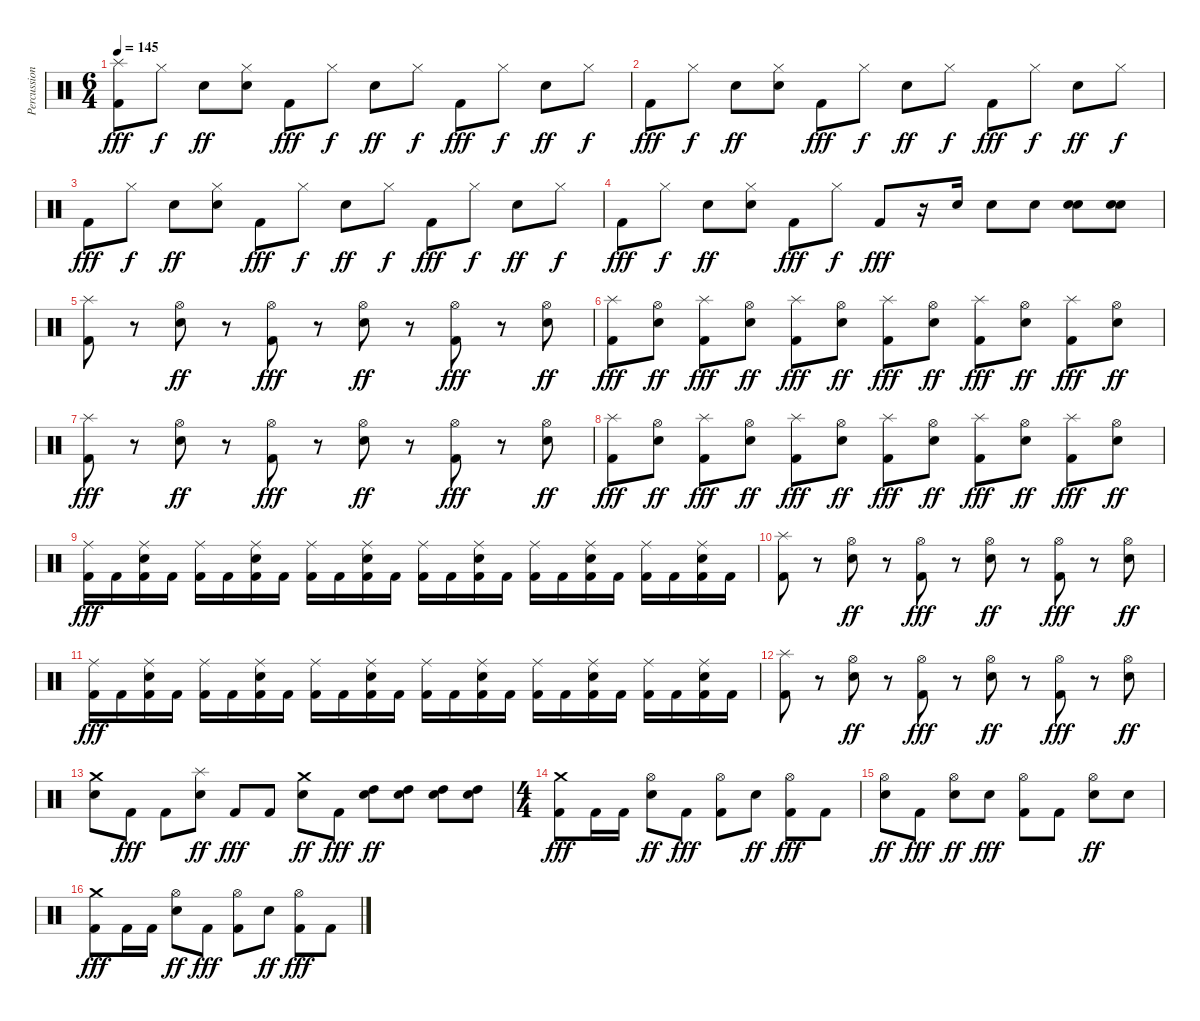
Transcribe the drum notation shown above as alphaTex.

\track ("Percussion" "Percussion") {instrument percussion}
\staff {score}
\articulation defaults
\ts (6 4)
\tempo 145
\clef neutral
\ks c
("Splash (hit)" "Kick (hit) 2").8{dy fff} "Hi-Hat (closed)".8{dy f} "Snare (hit) 2".8{dy ff} ("Hi-Hat (closed)" "Snare (hit) 2").8 "Kick (hit) 2".8{dy fff} "Hi-Hat (closed)".8{dy f} "Snare (hit) 2".8{dy ff} "Hi-Hat (closed)".8{dy f} "Kick (hit) 2".8{dy fff} "Hi-Hat (closed)".8{dy f} "Snare (hit) 2".8{dy ff} "Hi-Hat (closed)".8{dy f} |
"Kick (hit) 2".8{dy fff} "Hi-Hat (closed)".8{dy f} "Snare (hit) 2".8{dy ff} ("Hi-Hat (closed)" "Snare (hit) 2").8 "Kick (hit) 2".8{dy fff} "Hi-Hat (closed)".8{dy f} "Snare (hit) 2".8{dy ff} "Hi-Hat (closed)".8{dy f} "Kick (hit) 2".8{dy fff} "Hi-Hat (closed)".8{dy f} "Snare (hit) 2".8{dy ff} "Hi-Hat (closed)".8{dy f} |
"Kick (hit) 2".8{dy fff} "Hi-Hat (closed)".8{dy f} "Snare (hit) 2".8{dy ff} ("Hi-Hat (closed)" "Snare (hit) 2").8 "Kick (hit) 2".8{dy fff} "Hi-Hat (closed)".8{dy f} "Snare (hit) 2".8{dy ff} "Hi-Hat (closed)".8{dy f} "Kick (hit) 2".8{dy fff} "Hi-Hat (closed)".8{dy f} "Snare (hit) 2".8{dy ff} "Hi-Hat (closed)".8{dy f} |
"Kick (hit) 2".8{dy fff} "Hi-Hat (closed)".8{dy f} "Snare (hit) 2".8{dy ff} ("Hi-Hat (closed)" "Snare (hit) 2").8 "Kick (hit) 2".8{dy fff} "Hi-Hat (closed)".8{dy f} "Kick (hit) 2".8{dy fff} r.16 "Snare (hit) 2".16 "Snare (hit) 2".8 "Snare (hit) 2".8 ("Snare (hit) 2" "Snare (hit) 2").8{bd 480} ("Snare (hit) 2" "Snare (hit) 2").8{bd 480} |
("Splash (hit)" "Kick (hit) 2").8 r.8 ("Hi-Hat (open)" "Snare (hit) 2").8{dy ff} r.8 ("Hi-Hat (open)" "Kick (hit) 2").8{dy fff} r.8 ("Hi-Hat (open)" "Snare (hit) 2").8{dy ff} r.8 ("Hi-Hat (open)" "Kick (hit) 2").8{dy fff} r.8 ("Hi-Hat (open)" "Snare (hit) 2").8{dy ff} |
("Splash (hit)" "Kick (hit) 2").8{dy fff} ("Hi-Hat (open)" "Snare (hit) 2").8{dy ff} ("Splash (hit)" "Kick (hit) 2").8{dy fff} ("Hi-Hat (open)" "Snare (hit) 2").8{dy ff} ("Splash (hit)" "Kick (hit) 2").8{dy fff} ("Hi-Hat (open)" "Snare (hit) 2").8{dy ff} ("Splash (hit)" "Kick (hit) 2").8{dy fff} ("Hi-Hat (open)" "Snare (hit) 2").8{dy ff} ("Splash (hit)" "Kick (hit) 2").8{dy fff} ("Hi-Hat (open)" "Snare (hit) 2").8{dy ff} ("Splash (hit)" "Kick (hit) 2").8{dy fff} ("Hi-Hat (open)" "Snare (hit) 2").8{dy ff} |
("Splash (hit)" "Kick (hit) 2").8{dy fff} r.8 ("Hi-Hat (open)" "Snare (hit) 2").8{dy ff} r.8 ("Hi-Hat (open)" "Kick (hit) 2").8{dy fff} r.8 ("Hi-Hat (open)" "Snare (hit) 2").8{dy ff} r.8 ("Hi-Hat (open)" "Kick (hit) 2").8{dy fff} r.8 ("Hi-Hat (open)" "Snare (hit) 2").8{dy ff} |
("Splash (hit)" "Kick (hit) 2").8{dy fff} ("Hi-Hat (open)" "Snare (hit) 2").8{dy ff} ("Splash (hit)" "Kick (hit) 2").8{dy fff} ("Hi-Hat (open)" "Snare (hit) 2").8{dy ff} ("Splash (hit)" "Kick (hit) 2").8{dy fff} ("Hi-Hat (open)" "Snare (hit) 2").8{dy ff} ("Splash (hit)" "Kick (hit) 2").8{dy fff} ("Hi-Hat (open)" "Snare (hit) 2").8{dy ff} ("Splash (hit)" "Kick (hit) 2").8{dy fff} ("Hi-Hat (open)" "Snare (hit) 2").8{dy ff} ("Splash (hit)" "Kick (hit) 2").8{dy fff} ("Hi-Hat (open)" "Snare (hit) 2").8{dy ff} |
("Ride (middle)" "Kick (hit) 2").16{dy fff} "Kick (hit) 2".16 ("Ride (middle)" "Snare (hit) 2" "Kick (hit) 2").16 "Kick (hit) 2".16 ("Ride (middle)" "Kick (hit) 2").16 "Kick (hit) 2".16 ("Ride (middle)" "Snare (hit) 2" "Kick (hit) 2").16 "Kick (hit) 2".16 ("Ride (middle)" "Kick (hit) 2").16 "Kick (hit) 2".16 ("Ride (middle)" "Snare (hit) 2" "Kick (hit) 2").16 "Kick (hit) 2".16 ("Ride (middle)" "Kick (hit) 2").16 "Kick (hit) 2".16 ("Ride (middle)" "Snare (hit) 2" "Kick (hit) 2").16 "Kick (hit) 2".16 ("Ride (middle)" "Kick (hit) 2").16 "Kick (hit) 2".16 ("Ride (middle)" "Snare (hit) 2" "Kick (hit) 2").16 "Kick (hit) 2".16 ("Ride (middle)" "Kick (hit) 2").16 "Kick (hit) 2".16 ("Ride (middle)" "Snare (hit) 2" "Kick (hit) 2").16 "Kick (hit) 2".16 |
("Splash (hit)" "Kick (hit) 2").8 r.8 ("Hi-Hat (open)" "Snare (hit) 2").8{dy ff} r.8 ("Hi-Hat (open)" "Kick (hit) 2").8{dy fff} r.8 ("Hi-Hat (open)" "Snare (hit) 2").8{dy ff} r.8 ("Hi-Hat (open)" "Kick (hit) 2").8{dy fff} r.8 ("Hi-Hat (open)" "Snare (hit) 2").8{dy ff} |
("Ride (middle)" "Kick (hit) 2").16{dy fff} "Kick (hit) 2".16 ("Ride (middle)" "Snare (hit) 2" "Kick (hit) 2").16 "Kick (hit) 2".16 ("Ride (middle)" "Kick (hit) 2").16 "Kick (hit) 2".16 ("Ride (middle)" "Snare (hit) 2" "Kick (hit) 2").16 "Kick (hit) 2".16 ("Ride (middle)" "Kick (hit) 2").16 "Kick (hit) 2".16 ("Ride (middle)" "Snare (hit) 2" "Kick (hit) 2").16 "Kick (hit) 2".16 ("Ride (middle)" "Kick (hit) 2").16 "Kick (hit) 2".16 ("Ride (middle)" "Snare (hit) 2" "Kick (hit) 2").16 "Kick (hit) 2".16 ("Ride (middle)" "Kick (hit) 2").16 "Kick (hit) 2".16 ("Ride (middle)" "Snare (hit) 2" "Kick (hit) 2").16 "Kick (hit) 2".16 ("Ride (middle)" "Kick (hit) 2").16 "Kick (hit) 2".16 ("Ride (middle)" "Snare (hit) 2" "Kick (hit) 2").16 "Kick (hit) 2".16 |
("Splash (hit)" "Kick (hit) 2").8 r.8 ("Hi-Hat (open)" "Snare (hit) 2").8{dy ff} r.8 ("Hi-Hat (open)" "Kick (hit) 2").8{dy fff} r.8 ("Hi-Hat (open)" "Snare (hit) 2").8{dy ff} r.8 ("Hi-Hat (open)" "Kick (hit) 2").8{dy fff} r.8 ("Hi-Hat (open)" "Snare (hit) 2").8{dy ff} |
("Crash medium (hit)" "Snare (hit) 2").8 "Kick (hit) 2".8{dy fff} "Kick (hit) 2".8 ("Splash (hit)" "Snare (hit) 2").8{dy ff} "Kick (hit) 2".8{dy fff} "Kick (hit) 2".8 ("Crash medium (hit)" "Snare (hit) 2").8{dy ff} "Kick (hit) 2".8{dy fff} ("High Tom (hit)" "Snare (hit) 2").8{dy ff} ("High Tom (hit)" "Snare (hit) 2").8 ("High Tom (hit)" "Snare (hit) 2").8 ("High Tom (hit)" "Snare (hit) 2").8 |
\ts (4 4)
("Crash medium (hit)" "Kick (hit) 2").8{dy fff} "Kick (hit) 2".16 "Kick (hit) 2".16 ("Hi-Hat (open)" "Snare (hit) 2").8{dy ff} "Kick (hit) 2".8{dy fff} ("Hi-Hat (open)" "Kick (hit) 2").8 "Snare (hit) 2".8{dy ff} ("Hi-Hat (open)" "Kick (hit) 2").8{dy fff} "Kick (hit) 2".8 |
("Hi-Hat (open)" "Snare (hit) 2").8{dy ff} "Kick (hit) 2".8{dy fff} ("Hi-Hat (open)" "Snare (hit) 2").8{dy ff} "Snare (hit) 2".8{dy fff} ("Hi-Hat (open)" "Kick (hit) 2").8 "Kick (hit) 2".8 ("Hi-Hat (open)" "Snare (hit) 2").8{dy ff} "Snare (hit) 2".8 |
("Crash medium (hit)" "Kick (hit) 2").8{dy fff} "Kick (hit) 2".16 "Kick (hit) 2".16 ("Hi-Hat (open)" "Snare (hit) 2").8{dy ff} "Kick (hit) 2".8{dy fff} ("Hi-Hat (open)" "Kick (hit) 2").8 "Snare (hit) 2".8{dy ff} ("Hi-Hat (open)" "Kick (hit) 2").8{dy fff} "Kick (hit) 2".8
